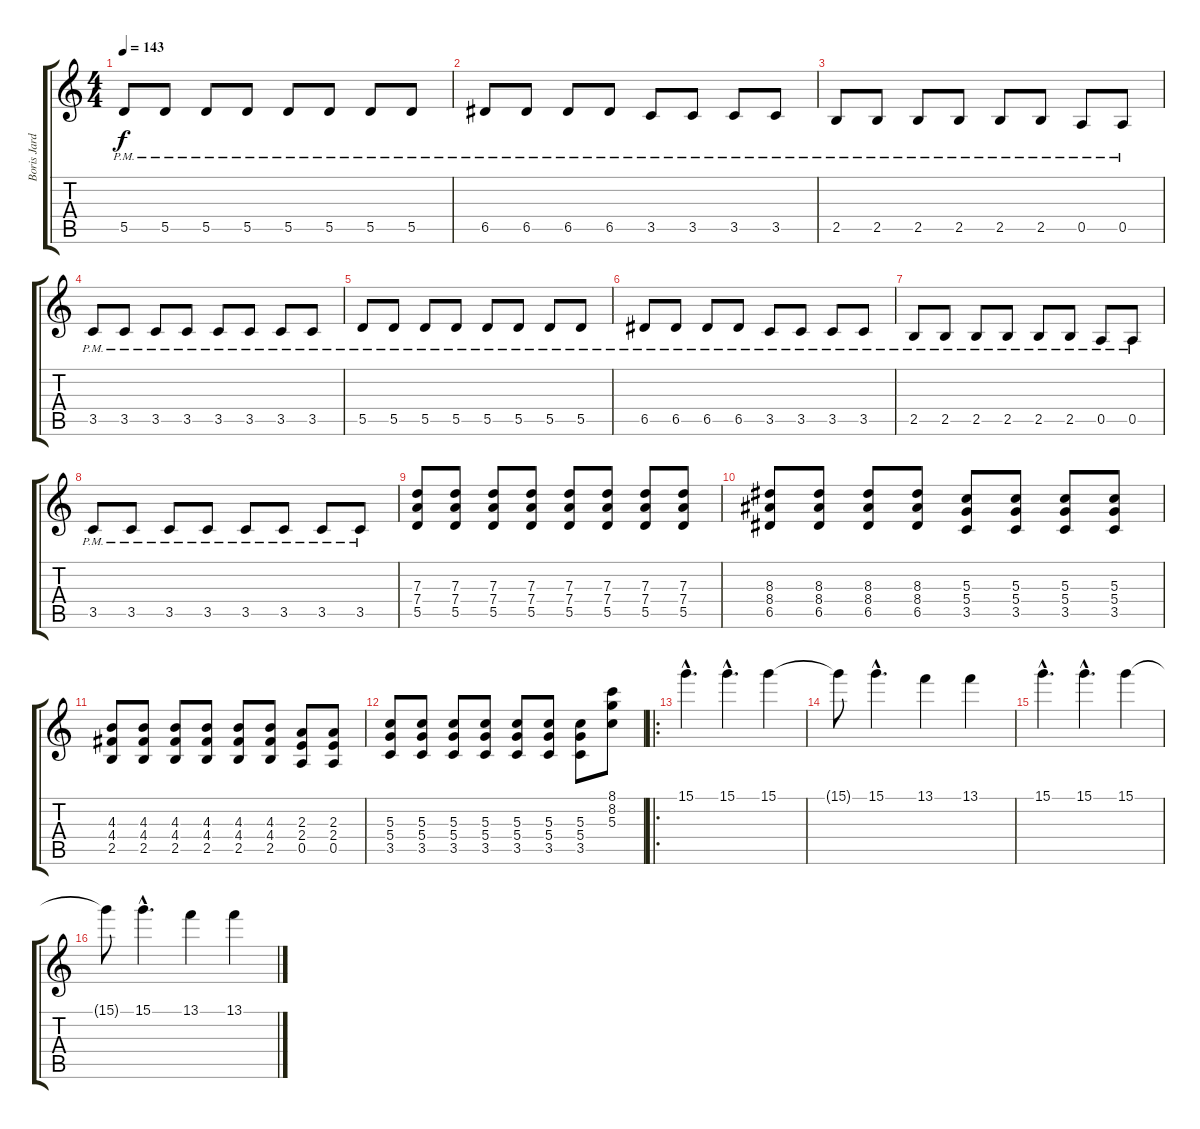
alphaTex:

\track ("Boris Jardel" "Boris Jard") {instrument distortionguitar}
\staff {score tabs}
\tuning (E4 B3 G3 D3 A2 E2) {hide}
\ts (4 4)
\tempo 143
\clef g2
\ks c
5.5{pm}.8{dy f} 5.5{pm}.8 5.5{pm}.8 5.5{pm}.8 5.5{pm}.8 5.5{pm}.8 5.5{pm}.8 5.5{pm}.8 |
6.5{pm}.8 6.5{pm}.8 6.5{pm}.8 6.5{pm}.8 3.5{pm}.8 3.5{pm}.8 3.5{pm}.8 3.5{pm}.8 |
2.5{pm}.8 2.5{pm}.8 2.5{pm}.8 2.5{pm}.8 2.5{pm}.8 2.5{pm}.8 0.5{pm}.8 0.5{pm}.8 |
3.5{pm}.8 3.5{pm}.8 3.5{pm}.8 3.5{pm}.8 3.5{pm}.8 3.5{pm}.8 3.5{pm}.8 3.5{pm}.8 |
5.5{pm}.8 5.5{pm}.8 5.5{pm}.8 5.5{pm}.8 5.5{pm}.8 5.5{pm}.8 5.5{pm}.8 5.5{pm}.8 |
6.5{pm}.8 6.5{pm}.8 6.5{pm}.8 6.5{pm}.8 3.5{pm}.8 3.5{pm}.8 3.5{pm}.8 3.5{pm}.8 |
2.5{pm}.8 2.5{pm}.8 2.5{pm}.8 2.5{pm}.8 2.5{pm}.8 2.5{pm}.8 0.5{pm}.8 0.5{pm}.8 |
3.5{pm}.8 3.5{pm}.8 3.5{pm}.8 3.5{pm}.8 3.5{pm}.8 3.5{pm}.8 3.5{pm}.8 3.5{pm}.8 |
(7.3 7.4 5.5).8 (7.3 7.4 5.5).8 (7.3 7.4 5.5).8 (7.3 7.4 5.5).8 (7.3 7.4 5.5).8 (7.3 7.4 5.5).8 (7.3 7.4 5.5).8 (7.3 7.4 5.5).8 |
(8.3 8.4 6.5).8 (8.3 8.4 6.5).8 (8.3 8.4 6.5).8 (8.3 8.4 6.5).8 (5.3 5.4 3.5).8 (5.3 5.4 3.5).8 (5.3 5.4 3.5).8 (5.3 5.4 3.5).8 |
(4.3 4.4 2.5).8 (4.3 4.4 2.5).8 (4.3 4.4 2.5).8 (4.3 4.4 2.5).8 (4.3 4.4 2.5).8 (4.3 4.4 2.5).8 (2.3 2.4 0.5).8 (2.3 2.4 0.5).8 |
(5.3 5.4 3.5).8 (5.3 5.4 3.5).8 (5.3 5.4 3.5).8 (5.3 5.4 3.5).8 (5.3 5.4 3.5).8 (5.3 5.4 3.5).8 (5.3 5.4 3.5).8 (8.1 8.2 5.3).8 |
\ro
15.1{hac}.4{d} 15.1{hac}.4{d} 15.1.4 |
15.1{t}.8 15.1{hac}.4{d} 13.1.4 13.1.4 |
15.1{hac}.4{d} 15.1{hac}.4{d} 15.1.4 |
15.1{t}.8 15.1{hac}.4{d} 13.1.4 13.1.4
